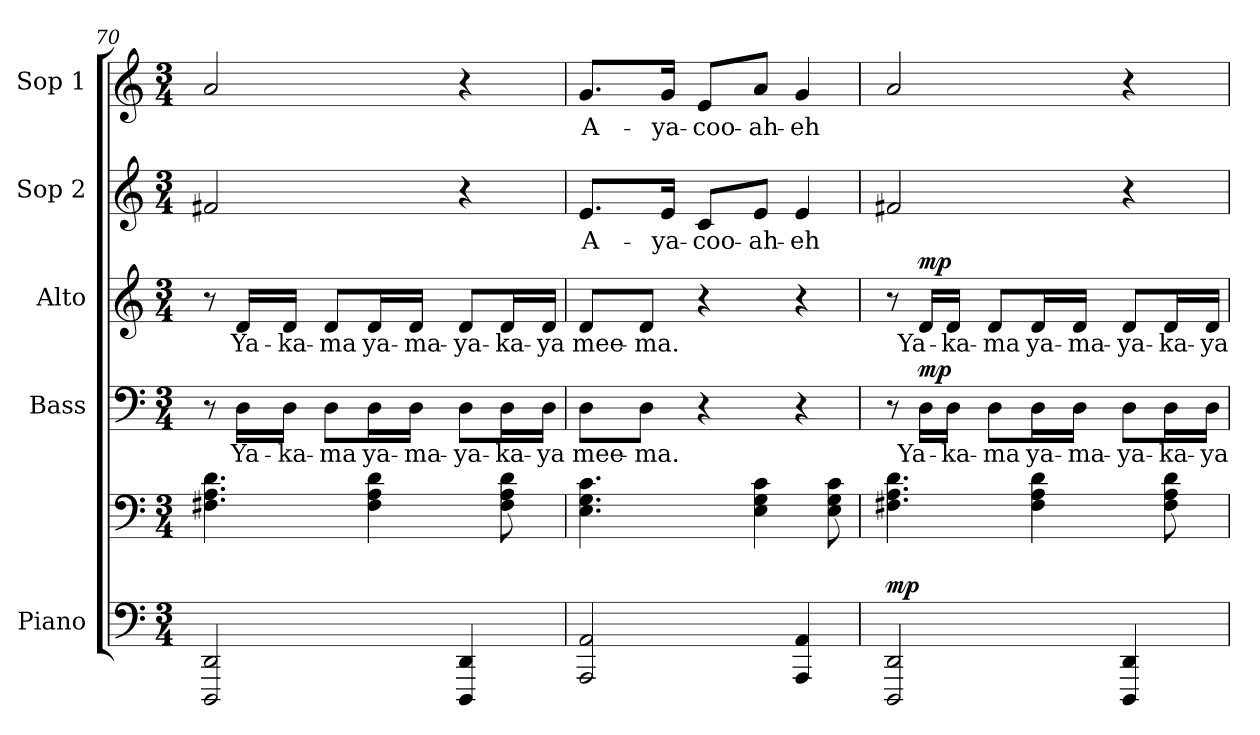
**kern	**kern	**dynam	**kern	**text	**dynam	**kern	**text	**dynam	**kern	**text	**kern	**text
*part5	*part5	*part5	*part4	*part4	*part4	*part3	*part3	*part3	*part2	*part2	*part1	*part1
*staff6	*staff5	*staff5/6	*staff4	*staff4	*staff4	*staff3	*staff3	*staff3	*staff2	*staff2	*staff1	*staff1
*I"Piano	*	*	*I"Bass	*	*	*I"Alto	*	*	*I"Sop 2	*	*I"Sop 1	*
*I'Pno.	*	*	*I'B.	*	*	*I'A.	*	*	*I'S.2	*	*I'S.1	*
!!LO:PB:g=z
*clefF4	*clefF4	*	*clefF4	*	*	*clefG2	*	*	*clefG2	*	*clefG2	*
*k[]	*k[]	*	*k[]	*	*	*k[]	*	*	*k[]	*	*k[]	*
*M3/4	*M3/4	*	*M3/4	*	*	*M3/4	*	*	*M3/4	*	*M3/4	*
=70	=70	=70	=70	=70	=70	=70	=70	=70	=70	=70	=70	=70
2DDD/ 2DD/	4.F#X\ 4.A\ 4.d\	.	8r	.	.	8r	.	.	2f#X/	.	2a/	.
.	.	.	16D\LL	Ya-	.	16d/LL	Ya-	.	.	.	.	.
.	.	.	16D\JJ	-ka-	.	16d/JJ	-ka-	.	.	.	.	.
.	.	.	8D\L	-ma	.	8d/L	-ma	.	.	.	.	.
.	4F#\ 4A\ 4d\	.	16D\L	ya-	.	16d/L	ya-	.	.	.	.	.
.	.	.	16D\JJ	-ma-	.	16d/JJ	-ma-	.	.	.	.	.
4DDD/ 4DD/	.	.	8D\L	-ya-	.	8d/L	-ya-	.	4r	.	4r	.
.	8F#\ 8A\ 8d\	.	16D\L	-ka-	.	16d/L	-ka-	.	.	.	.	.
.	.	.	16D\JJ	-ya	.	16d/JJ	-ya	.	.	.	.	.
=71	=71	=71	=71	=71	=71	=71	=71	=71	=71	=71	=71	=71
2AAA/ 2AA/	4.E\ 4.G\ 4.c\	.	8D\L	mee-	.	8d/L	mee-	.	8.e/L	A-	8.g/L	A-
.	.	.	8D\J	-ma.	.	8d/J	-ma.	.	.	.	.	.
.	.	.	.	.	.	.	.	.	16e/Jk	-ya-	16g/Jk	-ya-
.	.	.	4r	.	.	4r	.	.	8c/L	-coo-	8e/L	-coo-
.	4E\ 4G\ 4c\	.	.	.	.	.	.	.	8e/J	-ah-	8a/J	-ah-
4AAA/ 4AA/	.	.	4r	.	.	4r	.	.	4e/	-eh	4g/	-eh
.	8E\ 8G\ 8c\	.	.	.	.	.	.	.	.	.	.	.
=72	=72	=72	=72	=72	=72	=72	=72	=72	=72	=72	=72	=72
!	!	!LO:DY:a=2	!	!	!	!	!	!	!	!	!	!
2DDD/ 2DD/	4.F#X\ 4.A\ 4.d\	mp	8r	.	.	8r	.	.	2f#X/	.	2a/	.
!	!	!	!	!	!LO:DY:a	!	!	!LO:DY:a	!	!	!	!
.	.	.	16D\LL	Ya-	mp	16d/LL	Ya-	mp	.	.	.	.
.	.	.	16D\JJ	-ka-	.	16d/JJ	-ka-	.	.	.	.	.
.	.	.	8D\L	-ma	.	8d/L	-ma	.	.	.	.	.
.	4F#\ 4A\ 4d\	.	16D\L	ya-	.	16d/L	ya-	.	.	.	.	.
.	.	.	16D\JJ	-ma-	.	16d/JJ	-ma-	.	.	.	.	.
4DDD/ 4DD/	.	.	8D\L	-ya-	.	8d/L	-ya-	.	4r	.	4r	.
.	8F#\ 8A\ 8d\	.	16D\L	-ka-	.	16d/L	-ka-	.	.	.	.	.
.	.	.	16D\JJ	-ya	.	16d/JJ	-ya	.	.	.	.	.
=	=	=	=	=	=	=	=	=	=	=	=	=
*-	*-	*-	*-	*-	*-	*-	*-	*-	*-	*-	*-	*-
